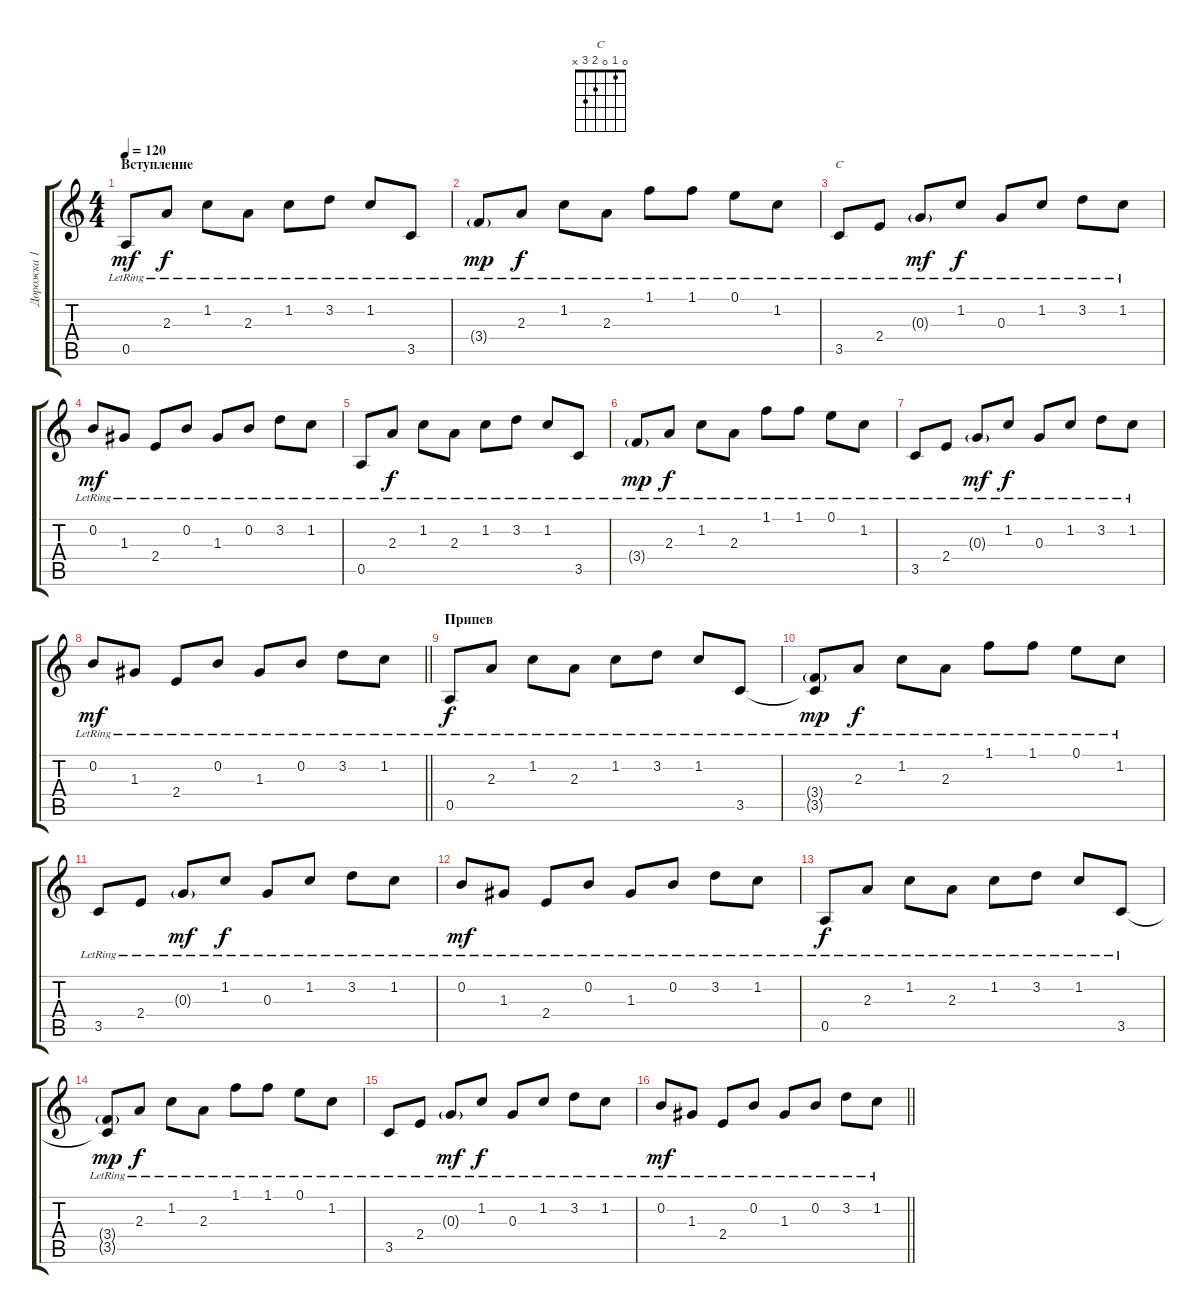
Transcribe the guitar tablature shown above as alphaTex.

\track ("Дорожка 1" "Дорожка 1") {instrument electricguitarjazz}
\staff {score tabs}
\tuning (E4 B3 G3 D3 A2 E2) {hide}
\chord ("C" 0 1 0 2 3 x)
\ts (4 4)
\section ("" "Вступление")
\tempo 120
\clef g2
\ks c
0.5{lr}.8{dy mf instrument electricguitarjazz} 2.3{lr}.8{dy f} 1.2{lr}.8 2.3{lr}.8 1.2{lr}.8 3.2{lr}.8 1.2{lr}.8 3.5{lr}.8 |
3.4{g lr}.8{dy mp} 2.3{lr}.8{dy f} 1.2{lr}.8 2.3{lr}.8 1.1{lr}.8 1.1{lr}.8 0.1{lr}.8 1.2{lr}.8 |
3.5{lr}.8{ch "C"} 2.4{lr}.8 0.3{g lr}.8{dy mf} 1.2{lr}.8{dy f} 0.3{lr}.8 1.2{lr}.8 3.2{lr}.8 1.2{lr}.8 |
0.2{lr}.8{dy mf} 1.3{lr}.8 2.4{lr}.8 0.2{lr}.8 1.3{lr}.8 0.2{lr}.8 3.2{lr}.8 1.2{lr}.8 |
0.5{lr}.8 2.3{lr}.8{dy f} 1.2{lr}.8 2.3{lr}.8 1.2{lr}.8 3.2{lr}.8 1.2{lr}.8 3.5{lr}.8 |
3.4{g lr}.8{dy mp} 2.3{lr}.8{dy f} 1.2{lr}.8 2.3{lr}.8 1.1{lr}.8 1.1{lr}.8 0.1{lr}.8 1.2{lr}.8 |
3.5{lr}.8 2.4{lr}.8 0.3{g lr}.8{dy mf} 1.2{lr}.8{dy f} 0.3{lr}.8 1.2{lr}.8 3.2{lr}.8 1.2{lr}.8 |
\barLineRight lightlight
0.2{lr}.8{dy mf} 1.3{lr}.8 2.4{lr}.8 0.2{lr}.8 1.3{lr}.8 0.2{lr}.8 3.2{lr}.8 1.2{lr}.8 |
\section ("" "Припев")
0.5{lr}.8{dy f} 2.3{lr}.8 1.2{lr}.8 2.3{lr}.8 1.2{lr}.8 3.2{lr}.8 1.2{lr}.8 3.5{lr}.8 |
(3.4{g lr} 3.5{t}).8{dy mp} 2.3{lr}.8{dy f} 1.2{lr}.8 2.3{lr}.8 1.1{lr}.8 1.1{lr}.8 0.1{lr}.8 1.2{lr}.8 |
3.5{lr}.8 2.4{lr}.8 0.3{g lr}.8{dy mf} 1.2{lr}.8{dy f} 0.3{lr}.8 1.2{lr}.8 3.2{lr}.8 1.2{lr}.8 |
0.2{lr}.8{dy mf} 1.3{lr}.8 2.4{lr}.8 0.2{lr}.8 1.3{lr}.8 0.2{lr}.8 3.2{lr}.8 1.2{lr}.8 |
0.5{lr}.8{dy f} 2.3{lr}.8 1.2{lr}.8 2.3{lr}.8 1.2{lr}.8 3.2{lr}.8 1.2{lr}.8 3.5{lr}.8 |
(3.4{g lr} 3.5{t}).8{dy mp} 2.3{lr}.8{dy f} 1.2{lr}.8 2.3{lr}.8 1.1{lr}.8 1.1{lr}.8 0.1{lr}.8 1.2{lr}.8 |
3.5{lr}.8 2.4{lr}.8 0.3{g lr}.8{dy mf} 1.2{lr}.8{dy f} 0.3{lr}.8 1.2{lr}.8 3.2{lr}.8 1.2{lr}.8 |
\barLineRight lightlight
0.2{lr}.8{dy mf} 1.3{lr}.8 2.4{lr}.8 0.2{lr}.8 1.3{lr}.8 0.2{lr}.8 3.2{lr}.8 1.2{lr}.8
